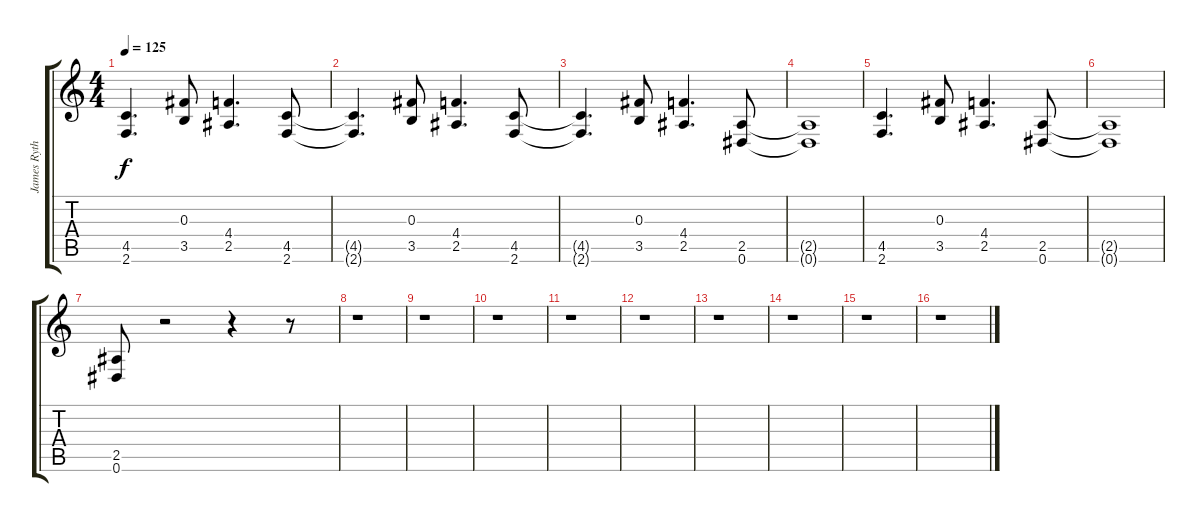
\track ("James Rythm" "James Ryth") {instrument distortionguitar}
\staff {score tabs}
\tuning (Eb4 Bb3 Gb3 Db3 Ab2 Eb2) {hide}
\ts (4 4)
\tempo 125
\clef g2
\ks c
(4.5 2.6).4{d dy f} (0.3 3.5).8 (4.4 2.5).4{d} (4.5 2.6).8 |
(4.5{t} 2.6{t}).4{d} (0.3 3.5).8 (4.4 2.5).4{d} (4.5 2.6).8 |
(4.5{t} 2.6{t}).4{d} (0.3 3.5).8 (4.4 2.5).4{d} (2.5 0.6).8 |
(2.5{t} 0.6{t}).1 |
(4.5 2.6).4{d} (0.3 3.5).8 (4.4 2.5).4{d} (2.5 0.6).8 |
(2.5{t} 0.6{t}).1 |
(2.5 0.6).8 r.2 r.4 r.8 |
r.1 |
r.1 |
r.1 |
r.1 |
r.1 |
r.1 |
r.1 |
r.1 |
r.1
